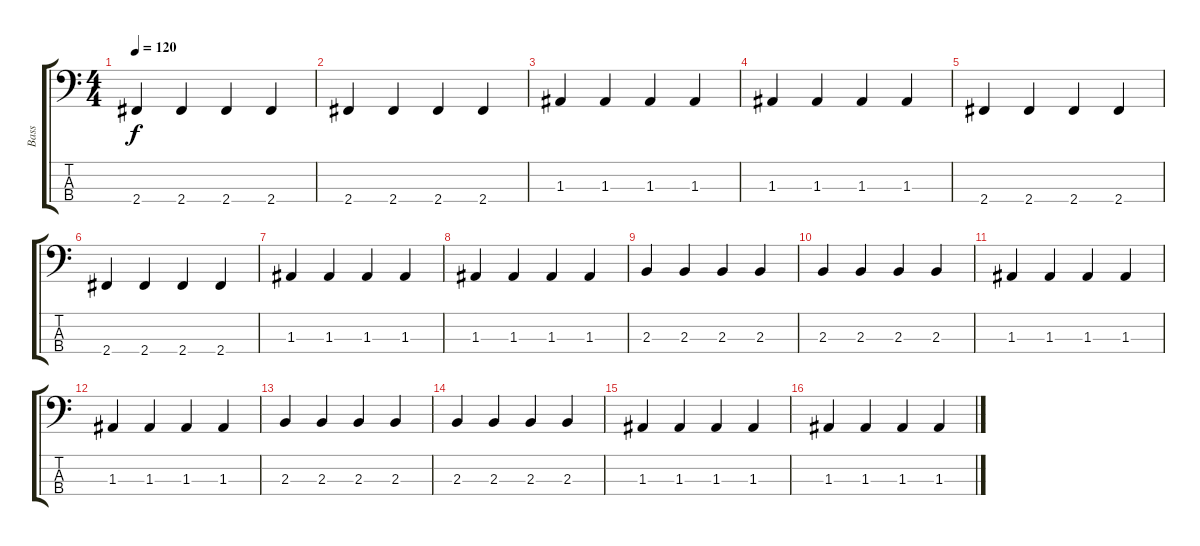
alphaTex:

\track ("Bass" "Bass") {instrument acousticbass}
\staff {score tabs}
\tuning (G2 D2 A1 E1) {hide}
\ts (4 4)
\tempo 120
\clef f4
\ks c
2.4.4{dy f} 2.4.4 2.4.4 2.4.4 |
2.4.4 2.4.4 2.4.4 2.4.4 |
1.3.4 1.3.4 1.3.4 1.3.4 |
1.3.4 1.3.4 1.3.4 1.3.4 |
2.4.4 2.4.4 2.4.4 2.4.4 |
2.4.4 2.4.4 2.4.4 2.4.4 |
1.3.4 1.3.4 1.3.4 1.3.4 |
1.3.4 1.3.4 1.3.4 1.3.4 |
2.3.4 2.3.4 2.3.4 2.3.4 |
2.3.4 2.3.4 2.3.4 2.3.4 |
1.3.4 1.3.4 1.3.4 1.3.4 |
1.3.4 1.3.4 1.3.4 1.3.4 |
2.3.4 2.3.4 2.3.4 2.3.4 |
2.3.4 2.3.4 2.3.4 2.3.4 |
1.3.4 1.3.4 1.3.4 1.3.4 |
1.3.4 1.3.4 1.3.4 1.3.4
